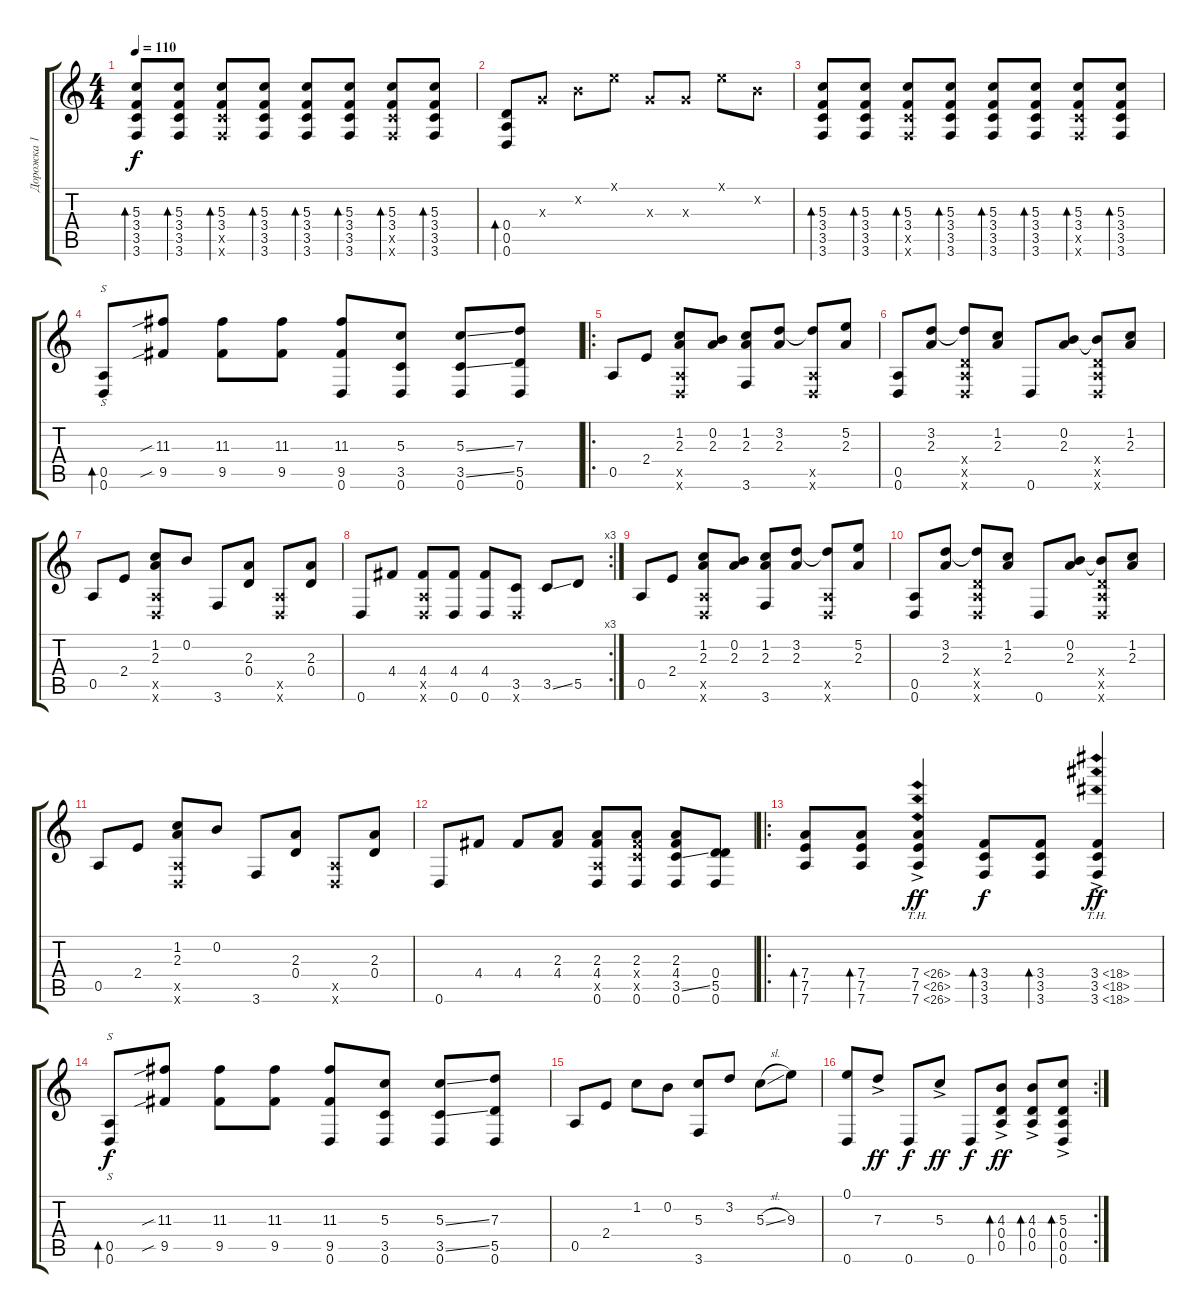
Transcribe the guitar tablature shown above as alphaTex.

\track ("Дорожка 1" "Дорожка 1") {instrument acousticguitarsteel}
\staff {score tabs}
\tuning (E4 B3 G3 D3 A2 D2) {hide}
\ts (4 4)
\tempo 110
\clef g2
\ks c
(5.3 3.4 3.5 3.6).8{bd 60 dy f} (5.3 3.4 3.5 3.6).8{bd 60} (5.3 3.4 3.5{x} 3.6{x}).8{bd 60} (5.3 3.4 3.5 3.6).8{bd 60} (5.3 3.4 3.5 3.6).8{bd 60} (5.3 3.4 3.5 3.6).8{bd 60} (5.3 3.4 3.5{x} 3.6{x}).8{bd 60} (5.3 3.4 3.5 3.6).8{bd 60} |
(0.4 0.5 0.6).8{bd 60} 0.3{x}.8 0.2{x}.8 0.1{x}.8 0.3{x}.8 0.3{x}.8 0.1{x}.8 0.2{x}.8 |
(5.3 3.4 3.5 3.6).8{bd 60} (5.3 3.4 3.5 3.6).8{bd 60} (5.3 3.4 3.5{x} 3.6{x}).8{bd 60} (5.3 3.4 3.5 3.6).8{bd 60} (5.3 3.4 3.5 3.6).8{bd 60} (5.3 3.4 3.5 3.6).8{bd 60} (5.3 3.4 3.5{x} 3.6{x}).8{bd 60} (5.3 3.4 3.5 3.6).8{bd 60} |
(0.5 0.6).8{s bd 60} (11.3{sib} 9.5{sib}).8 (11.3 9.5).8 (11.3 9.5).8 (11.3 9.5 0.6).8 (5.3 3.5 0.6).8 (5.3{ss} 3.5{ss} 0.6).8 (7.3 5.5 0.6).8 |
\ro
0.5.8 2.4.8 (1.2 2.3 0.5{x} 0.6{x}).8 (0.2 2.3).8 (1.2 2.3 3.6).8 (3.2 2.3).8 (3.2{t} 0.5{x} 0.6{x}).8 (5.2 2.3).8 |
(0.5 0.6).8 (3.2 2.3).8 (3.2{t} 0.4{x} 0.5{x} 0.6{x}).8 (1.2 2.3).8 0.6.8 (0.2 2.3).8 (0.2{t} 0.4{x} 0.5{x} 0.6{x}).8 (1.2 2.3).8 |
0.5.8 2.4.8 (1.2 2.3 0.5{x} 0.6{x}).8 0.2.8 3.6.8 (2.3 0.4).8 (0.5{x} 0.6{x}).8 (2.3 0.4).8 |
\rc 3
0.6.8 4.4.8 (4.4 0.5{x} 0.6{x}).8 (4.4 0.6).8 (4.4 0.6).8 (3.5 0.6{x}).8 3.5{ss}.8 5.5.8 |
0.5.8 2.4.8 (1.2 2.3 0.5{x} 0.6{x}).8 (0.2 2.3).8 (1.2 2.3 3.6).8 (3.2 2.3).8 (3.2{t} 0.5{x} 0.6{x}).8 (5.2 2.3).8 |
(0.5 0.6).8 (3.2 2.3).8 (3.2{t} 0.4{x} 0.5{x} 0.6{x}).8 (1.2 2.3).8 0.6.8 (0.2 2.3).8 (0.2{t} 0.4{x} 0.5{x} 0.6{x}).8 (1.2 2.3).8 |
0.5.8 2.4.8 (1.2 2.3 0.5{x} 0.6{x}).8 0.2.8 3.6.8 (2.3 0.4).8 (0.5{x} 0.6{x}).8 (2.3 0.4).8 |
0.6.8 4.4.8 4.4.8 (2.3 4.4).8 (2.3 4.4 0.5{x} 0.6).8 (2.3 4.4{x} 3.5{x} 0.6).8 (2.3 4.4 3.5{ss} 0.6).8 (0.4 5.5 0.6).8 |
\ro
(7.4 7.5 7.6).8{bd 60} (7.4 7.5 7.6).8{bd 60} (7.4{th 19 ac} 7.5{th 19} 7.6{th 19}).4{dy ff} (3.4 3.5 3.6).8{bd 60 dy f} (3.4 3.5 3.6).8{bd 60} (3.4{th 15 ac} 3.5{th 15} 3.6{th 15}).4{dy ff} |
(0.5 0.6).8{s bd 60 dy f} (11.3{sib} 9.5{sib}).8 (11.3 9.5).8 (11.3 9.5).8 (11.3 9.5 0.6).8 (5.3 3.5 0.6).8 (5.3{ss} 3.5{ss} 0.6).8 (7.3 5.5 0.6).8 |
0.5.8 2.4.8 1.2.8 0.2.8 (5.3 3.6).8 3.2.8 5.3{sl}.8 9.3.8 |
\rc 2
(0.1 0.6).8 7.3{ac}.8{dy ff} 0.6.8{dy f} 5.3{ac}.8{dy ff} 0.6.8{dy f} (4.3{ac} 0.4 0.5).8{bd 60 dy ff} (4.3{ac} 0.4 0.5).8{bd 60} (5.3{ac} 0.4 0.5 0.6).8{bd 60}
